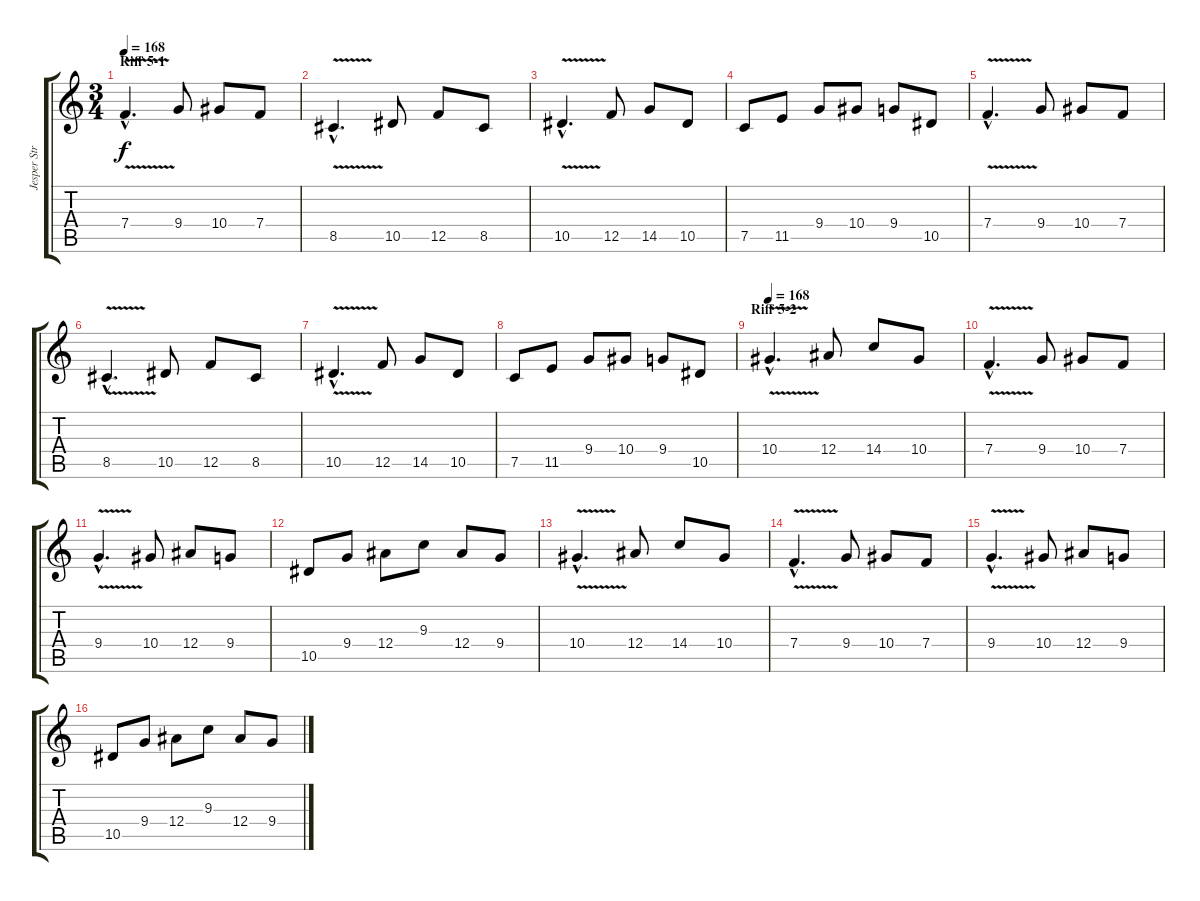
\track ("Jesper Strömblad" "Jesper Str") {instrument distortionguitar}
\staff {score tabs}
\tuning (C4 G3 Eb3 Bb2 F2 C2) {hide}
\ts (3 4)
\section ("" "Riff 5-1")
\tempo 168
\clef g2
\ks c
7.4{v hac}.4{d dy f} 9.4.8 10.4.8 7.4.8 |
8.5{v hac}.4{d} 10.5.8 12.5.8 8.5.8 |
10.5{v hac}.4{d} 12.5.8 14.5.8 10.5.8 |
7.5.8 11.5.8 9.4.8 10.4.8 9.4.8 10.5.8 |
7.4{v hac}.4{d} 9.4.8 10.4.8 7.4.8 |
8.5{v hac}.4{d} 10.5.8 12.5.8 8.5.8 |
10.5{v hac}.4{d} 12.5.8 14.5.8 10.5.8 |
7.5.8 11.5.8 9.4.8 10.4.8 9.4.8 10.5.8 |
\section ("" "Riff 5-2")
\tempo 168
10.4{v hac}.4{d} 12.4.8 14.4.8 10.4.8 |
7.4{v hac}.4{d} 9.4.8 10.4.8 7.4.8 |
9.4{v hac}.4{d} 10.4.8 12.4.8 9.4.8 |
10.5.8 9.4.8 12.4.8 9.3.8 12.4.8 9.4.8 |
10.4{v hac}.4{d} 12.4.8 14.4.8 10.4.8 |
7.4{v hac}.4{d} 9.4.8 10.4.8 7.4.8 |
9.4{v hac}.4{d} 10.4.8 12.4.8 9.4.8 |
10.5.8 9.4.8 12.4.8 9.3.8 12.4.8 9.4.8
